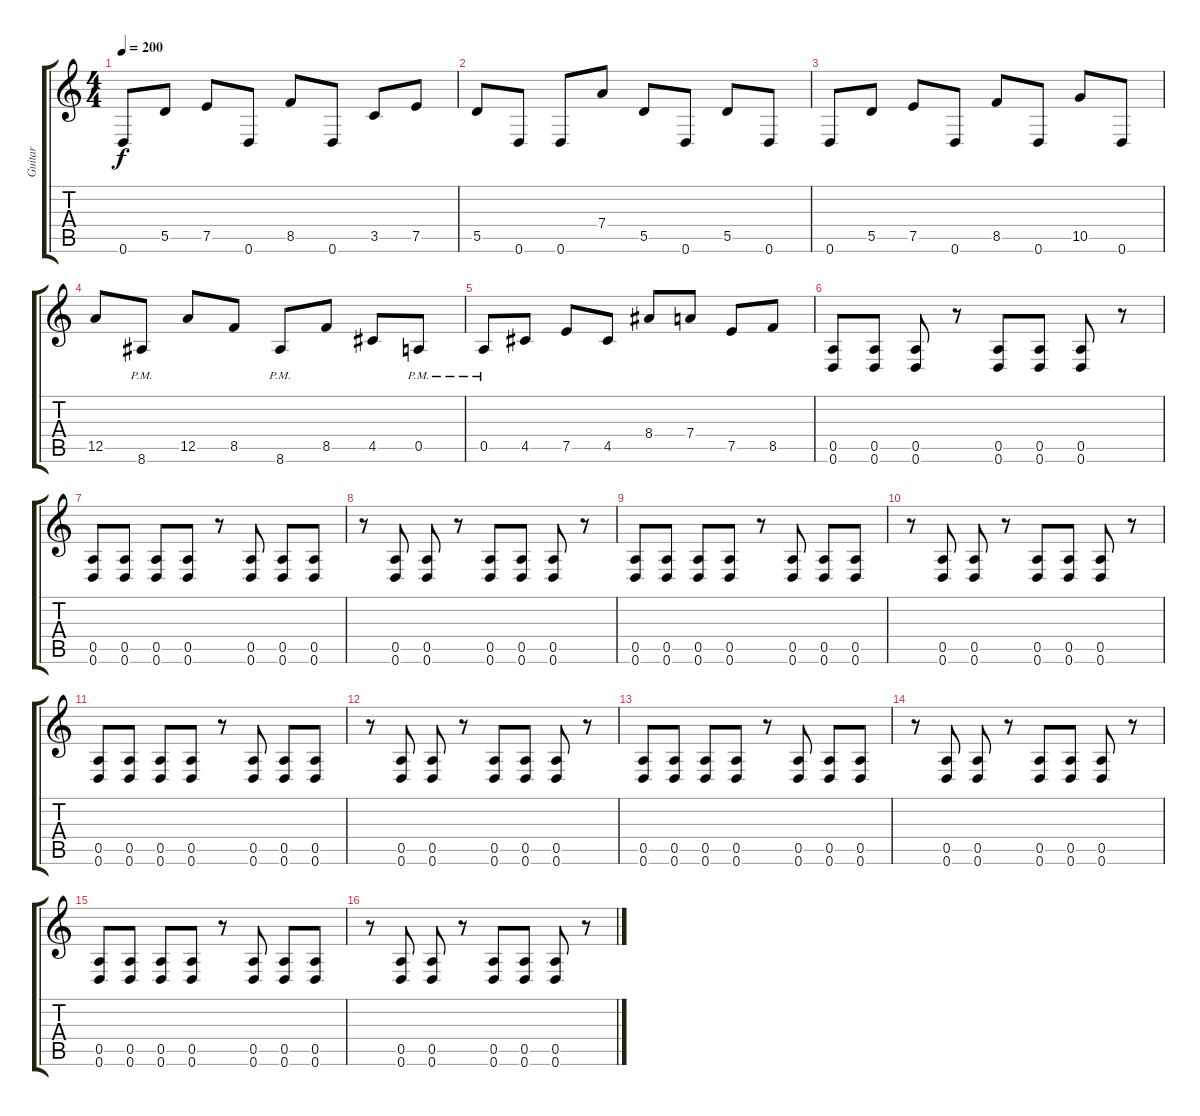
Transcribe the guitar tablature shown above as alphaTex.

\track ("Guitar" "Guitar") {instrument distortionguitar}
\staff {score tabs}
\tuning (E4 B3 G3 D3 A2 D2) {hide}
\ts (4 4)
\tempo 200
\clef g2
\ks c
0.6.8{dy f} 5.5.8 7.5.8 0.6.8 8.5.8 0.6.8 3.5.8 7.5.8 |
5.5.8 0.6.8 0.6.8 7.4.8 5.5.8 0.6.8 5.5.8 0.6.8 |
0.6.8 5.5.8 7.5.8 0.6.8 8.5.8 0.6.8 10.5.8 0.6.8 |
12.5.8 8.6{pm}.8 12.5.8 8.5.8 8.6{pm}.8 8.5.8 4.5.8 0.5{pm}.8 |
0.5{pm}.8 4.5.8 7.5.8 4.5.8 8.4.8 7.4.8 7.5.8 8.5.8 |
(0.5 0.6).8 (0.5 0.6).8 (0.5 0.6).8 r.8 (0.5 0.6).8 (0.5 0.6).8 (0.5 0.6).8 r.8 |
(0.5 0.6).8 (0.5 0.6).8 (0.5 0.6).8 (0.5 0.6).8 r.8 (0.5 0.6).8 (0.5 0.6).8 (0.5 0.6).8 |
r.8 (0.5 0.6).8 (0.5 0.6).8 r.8 (0.5 0.6).8 (0.5 0.6).8 (0.5 0.6).8 r.8 |
(0.5 0.6).8 (0.5 0.6).8 (0.5 0.6).8 (0.5 0.6).8 r.8 (0.5 0.6).8 (0.5 0.6).8 (0.5 0.6).8 |
r.8 (0.5 0.6).8 (0.5 0.6).8 r.8 (0.5 0.6).8 (0.5 0.6).8 (0.5 0.6).8 r.8 |
(0.5 0.6).8 (0.5 0.6).8 (0.5 0.6).8 (0.5 0.6).8 r.8 (0.5 0.6).8 (0.5 0.6).8 (0.5 0.6).8 |
r.8 (0.5 0.6).8 (0.5 0.6).8 r.8 (0.5 0.6).8 (0.5 0.6).8 (0.5 0.6).8 r.8 |
(0.5 0.6).8 (0.5 0.6).8 (0.5 0.6).8 (0.5 0.6).8 r.8 (0.5 0.6).8 (0.5 0.6).8 (0.5 0.6).8 |
r.8 (0.5 0.6).8 (0.5 0.6).8 r.8 (0.5 0.6).8 (0.5 0.6).8 (0.5 0.6).8 r.8 |
(0.5 0.6).8 (0.5 0.6).8 (0.5 0.6).8 (0.5 0.6).8 r.8 (0.5 0.6).8 (0.5 0.6).8 (0.5 0.6).8 |
r.8 (0.5 0.6).8 (0.5 0.6).8 r.8 (0.5 0.6).8 (0.5 0.6).8 (0.5 0.6).8 r.8
